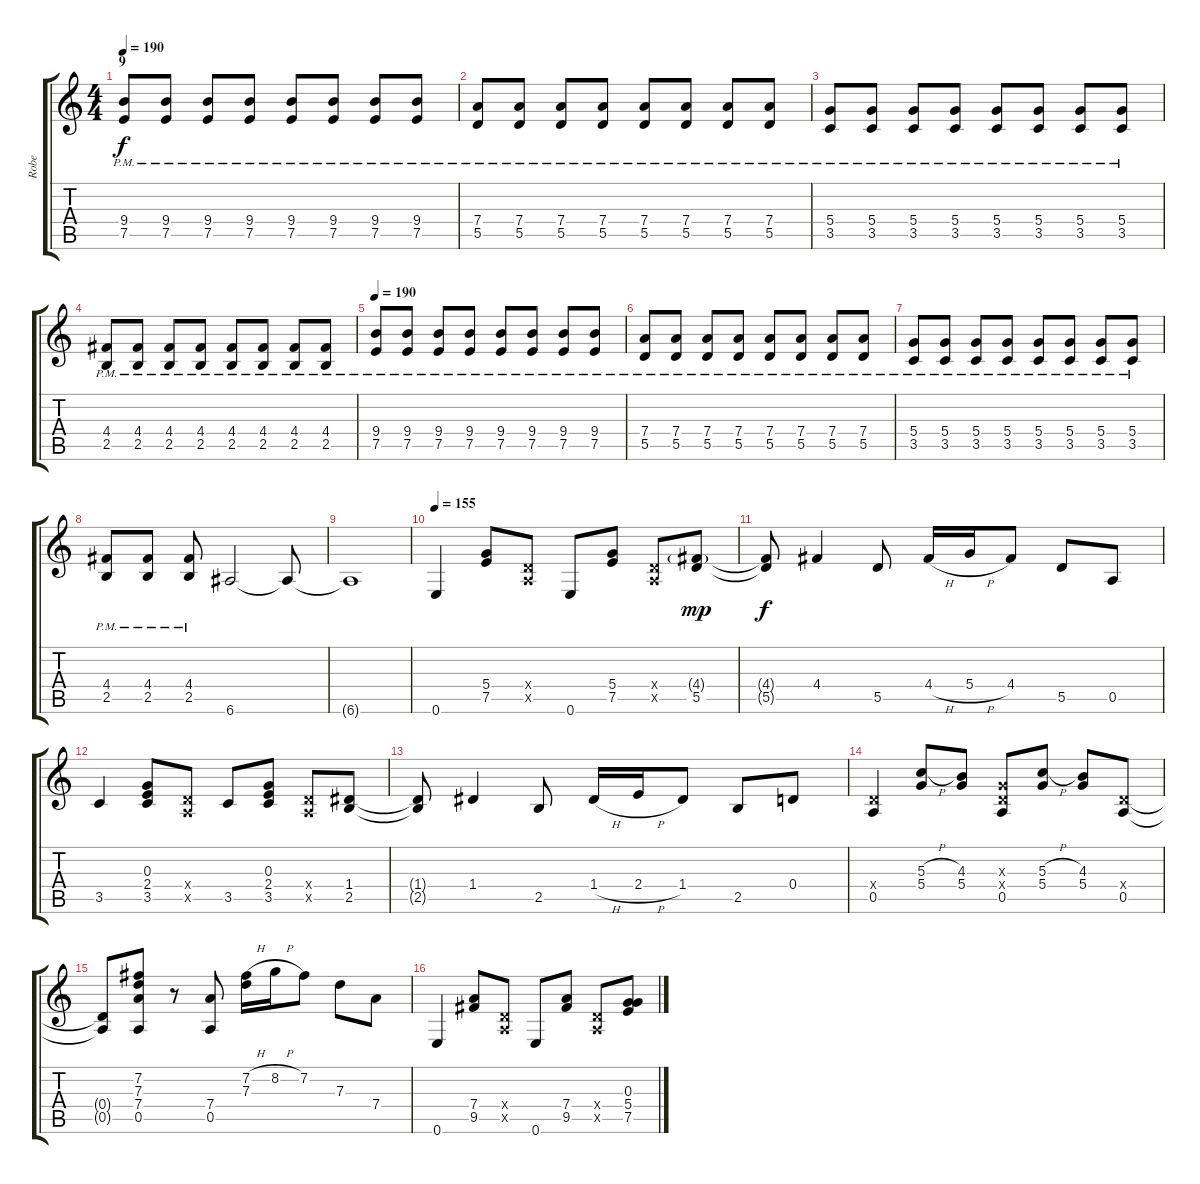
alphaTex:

\track ("Robe" "Robe") {instrument acousticguitarsteel}
\staff {score tabs}
\tuning (E4 B3 G3 D3 A2 E2) {hide}
\ts (4 4)
\section ("" "9")
\tempo 550
\tempo 190
\clef g2
\ks c
(9.4 7.5{pm}).8{dy f} (9.4 7.5{pm}).8 (9.4 7.5{pm}).8 (9.4 7.5{pm}).8 (9.4 7.5{pm}).8 (9.4 7.5{pm}).8 (9.4 7.5{pm}).8 (9.4 7.5{pm}).8 |
(7.4 5.5{pm}).8{instrument overdrivenguitar} (7.4 5.5{pm}).8 (7.4 5.5{pm}).8 (7.4 5.5{pm}).8 (7.4 5.5{pm}).8 (7.4 5.5{pm}).8 (7.4 5.5{pm}).8 (7.4 5.5{pm}).8 |
(5.4 3.5{pm}).8{instrument overdrivenguitar} (5.4 3.5{pm}).8 (5.4 3.5{pm}).8 (5.4 3.5{pm}).8 (5.4 3.5{pm}).8 (5.4 3.5{pm}).8 (5.4 3.5{pm}).8 (5.4 3.5{pm}).8 |
(4.4 2.5{pm}).8{instrument overdrivenguitar} (4.4 2.5{pm}).8 (4.4 2.5{pm}).8 (4.4 2.5{pm}).8 (4.4 2.5{pm}).8 (4.4 2.5{pm}).8 (4.4 2.5{pm}).8 (4.4 2.5{pm}).8 |
\tempo 190
(9.4 7.5{pm}).8 (9.4 7.5{pm}).8 (9.4 7.5{pm}).8 (9.4 7.5{pm}).8 (9.4 7.5{pm}).8 (9.4 7.5{pm}).8 (9.4 7.5{pm}).8 (9.4 7.5{pm}).8 |
(7.4 5.5{pm}).8{instrument overdrivenguitar} (7.4 5.5{pm}).8 (7.4 5.5{pm}).8 (7.4 5.5{pm}).8 (7.4 5.5{pm}).8 (7.4 5.5{pm}).8 (7.4 5.5{pm}).8 (7.4 5.5{pm}).8 |
(5.4 3.5{pm}).8{instrument overdrivenguitar} (5.4 3.5{pm}).8 (5.4 3.5{pm}).8 (5.4 3.5{pm}).8 (5.4 3.5{pm}).8 (5.4 3.5{pm}).8 (5.4 3.5{pm}).8 (5.4 3.5{pm}).8 |
(4.4 2.5{pm}).8{instrument overdrivenguitar} (4.4 2.5{pm}).8 (4.4 2.5{pm}).8 6.6.2{instrument gunshot} 6.6{t}.8 |
6.6{t}.1 |
\tempo 155
0.6.4{instrument acousticguitarsteel} (5.4 7.5).8 (0.4{x} 0.5{x}).8 0.6.8 (5.4 7.5).8 (0.4{x} 0.5{x}).8 (4.4{g} 5.5).8{dy mp} |
(4.4{t} 5.5{t}).8{dy f} 4.4.4 5.5.8 4.4{h}.16 5.4{h}.16 4.4.8 5.5.8 0.5.8 |
3.5.4 (0.3 2.4 3.5).8 (0.4{x} 0.5{x}).8 3.5.8 (0.3 2.4 3.5).8 (0.4{x} 0.5{x}).8 (1.4 2.5).8 |
(1.4{t} 2.5{t}).8 1.4.4 2.5.8 1.4{h}.16 2.4{h}.16 1.4.8 2.5.8 0.4.8 |
(0.4{x} 0.5).4 (5.3{h} 5.4).8 (4.3 5.4).8 (0.3{x} 0.4{x} 0.5).8 (5.3{h} 5.4).8 (4.3 5.4).8 (0.4{x} 0.5).8 |
(0.4{t} 0.5{t}).8 (7.2 7.3 7.4 0.5).8 r.8 (7.4 0.5).8 (7.2{h} 7.3).16 8.2{h}.16 7.2.8 7.3.8 7.4.8 |
0.6.4 (7.4 9.5).8 (0.4{x} 0.5{x}).8 0.6.8 (7.4 9.5).8 (0.4{x} 0.5{x}).8 (0.3 5.4 7.5).8
